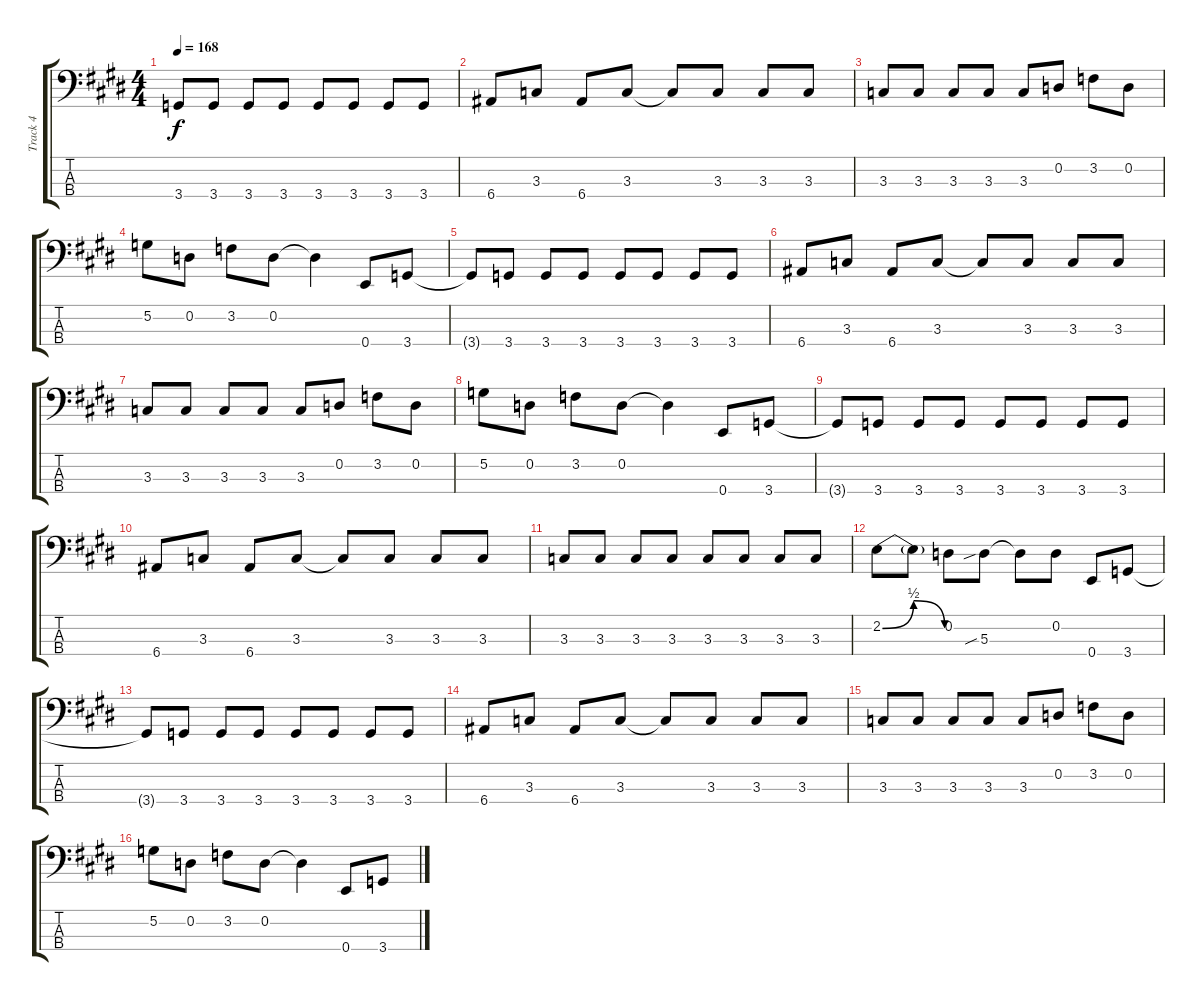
\track ("Track 4" "Track 4") {instrument electricbassfinger}
\staff {score tabs}
\tuning (G2 D2 A1 E1) {hide}
\ts (4 4)
\tempo 168
\clef f4
\ks e
3.4{t}.8{dy f} 3.4.8 3.4.8 3.4.8 3.4.8 3.4.8 3.4.8 3.4.8 |
6.4.8 3.3.8 6.4.8 3.3.8 3.3{t}.8 3.3.8 3.3.8 3.3.8 |
3.3.8 3.3.8 3.3.8 3.3.8 3.3.8 0.2.8 3.2.8 0.2.8 |
5.2.8 0.2.8 3.2.8 0.2.8 0.2{t}.4 0.4.8 3.4.8 |
3.4{t}.8 3.4.8 3.4.8 3.4.8 3.4.8 3.4.8 3.4.8 3.4.8 |
6.4.8 3.3.8 6.4.8 3.3.8 3.3{t}.8 3.3.8 3.3.8 3.3.8 |
3.3.8 3.3.8 3.3.8 3.3.8 3.3.8 0.2.8 3.2.8 0.2.8 |
5.2.8 0.2.8 3.2.8 0.2.8 0.2{t}.4 0.4.8 3.4.8 |
3.4{t}.8 3.4.8 3.4.8 3.4.8 3.4.8 3.4.8 3.4.8 3.4.8 |
6.4.8 3.3.8 6.4.8 3.3.8 3.3{t}.8 3.3.8 3.3.8 3.3.8 |
3.3.8 3.3.8 3.3.8 3.3.8 3.3.8 3.3.8 3.3.8 3.3.8 |
2.2{be (bendrelease 0 0 30 2 30 2 60 0)}.8 2.2{t}.8 0.2.8 5.3{sib}.8 5.3{t}.8 0.2.8 0.4.8 3.4.8 |
3.4{t}.8 3.4.8 3.4.8 3.4.8 3.4.8 3.4.8 3.4.8 3.4.8 |
6.4.8 3.3.8 6.4.8 3.3.8 3.3{t}.8 3.3.8 3.3.8 3.3.8 |
3.3.8 3.3.8 3.3.8 3.3.8 3.3.8 0.2.8 3.2.8 0.2.8 |
5.2.8 0.2.8 3.2.8 0.2.8 0.2{t}.4 0.4.8 3.4.8
